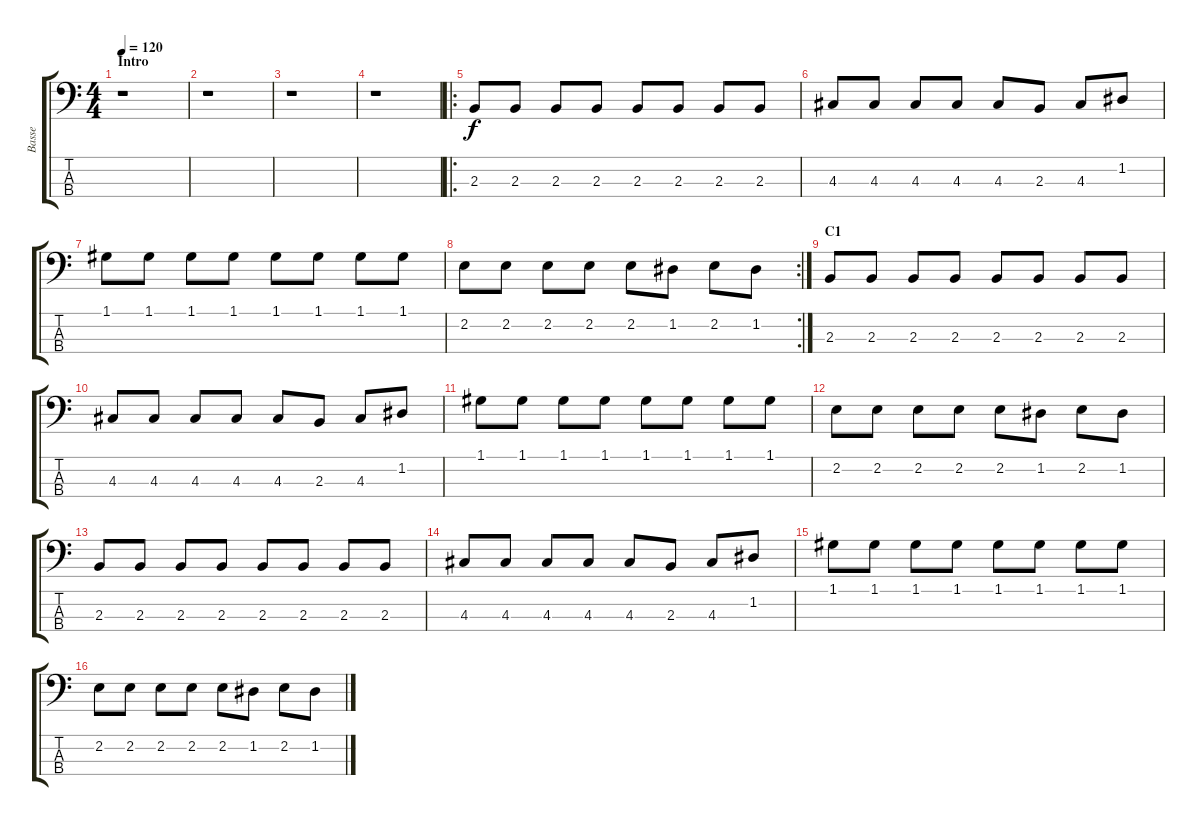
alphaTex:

\track ("Basse" "Basse") {instrument electricbasspick}
\staff {score tabs}
\tuning (G2 D2 A1 E1) {hide}
\ts (4 4)
\section ("" "Intro")
\tempo 120
\clef f4
\ks c
r.1{dy f instrument electricbasspick} |
r.1 |
r.1 |
r.1 |
\ro
2.3.8 2.3.8 2.3.8 2.3.8 2.3.8 2.3.8 2.3.8 2.3.8 |
4.3.8 4.3.8 4.3.8 4.3.8 4.3.8 2.3.8 4.3.8 1.2.8 |
1.1.8 1.1.8 1.1.8 1.1.8 1.1.8 1.1.8 1.1.8 1.1.8 |
\rc 2
2.2.8 2.2.8 2.2.8 2.2.8 2.2.8 1.2.8 2.2.8 1.2.8 |
\section ("" "C1")
2.3.8 2.3.8 2.3.8 2.3.8 2.3.8 2.3.8 2.3.8 2.3.8 |
4.3.8 4.3.8 4.3.8 4.3.8 4.3.8 2.3.8 4.3.8 1.2.8 |
1.1.8 1.1.8 1.1.8 1.1.8 1.1.8 1.1.8 1.1.8 1.1.8 |
2.2.8 2.2.8 2.2.8 2.2.8 2.2.8 1.2.8 2.2.8 1.2.8 |
2.3.8 2.3.8 2.3.8 2.3.8 2.3.8 2.3.8 2.3.8 2.3.8 |
4.3.8 4.3.8 4.3.8 4.3.8 4.3.8 2.3.8 4.3.8 1.2.8 |
1.1.8 1.1.8 1.1.8 1.1.8 1.1.8 1.1.8 1.1.8 1.1.8 |
2.2.8 2.2.8 2.2.8 2.2.8 2.2.8 1.2.8 2.2.8 1.2.8
